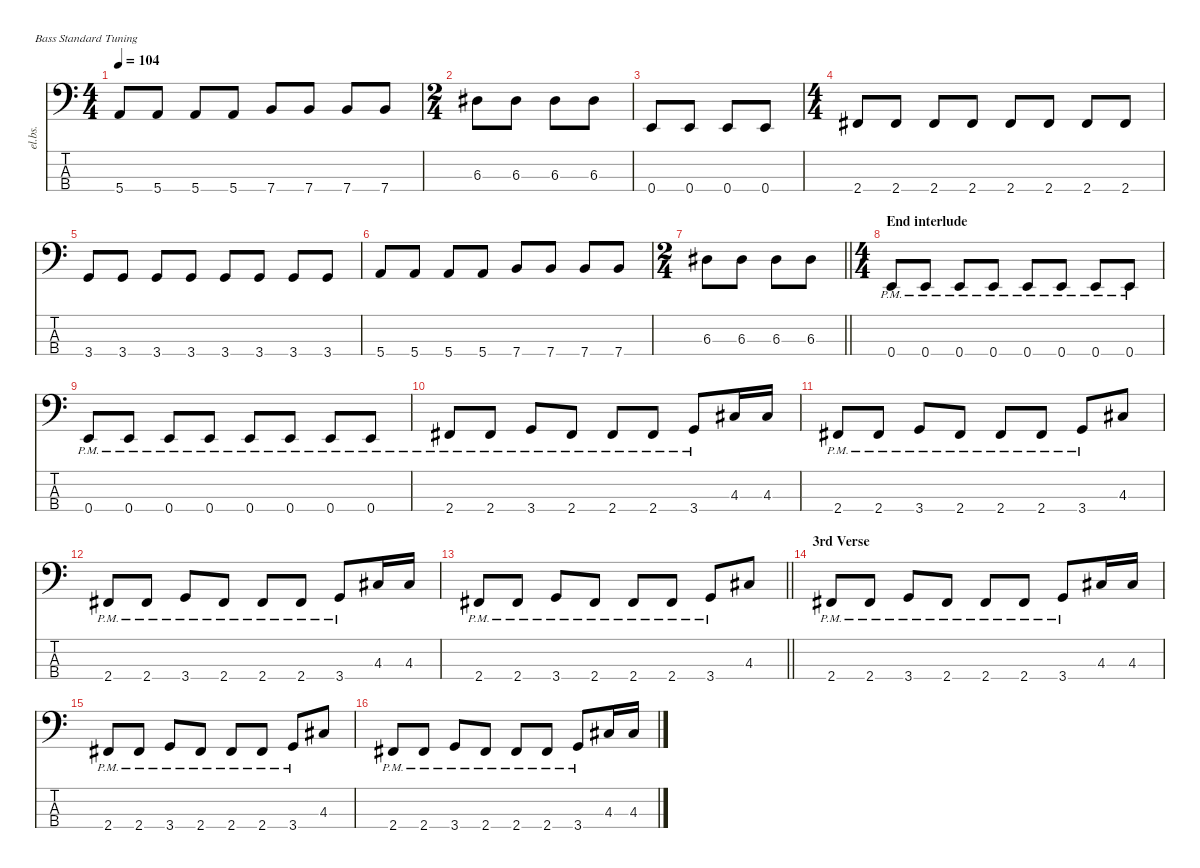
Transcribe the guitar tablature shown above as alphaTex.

\defaultSystemsLayout 4
\hideDynamics
\bracketExtendMode nobrackets
\track ("Cliff Burton" "el.bs.") {mute instrument electricbassfinger}
\staff {score tabs}
\tuning (G2 D2 A1 E1)
\ts (4 4)
\tempo 104
\clef f4
\ks c
5.4.8{dy fff} 5.4.8 5.4.8 5.4.8 7.4.8 7.4.8 7.4.8 7.4.8 |
\ts (2 4)
\beaming (8 2 2)
6.3{acc #}.8 6.3{acc #}.8 6.3{acc #}.8 6.3{acc #}.8 |
0.4.8 0.4.8 0.4.8 0.4.8 |
\ts (4 4)
\beaming (8 2 2 2 2)
2.4{acc #}.8 2.4{acc #}.8 2.4{acc #}.8 2.4{acc #}.8 2.4{acc #}.8 2.4{acc #}.8 2.4{acc #}.8 2.4{acc #}.8 |
3.4.8 3.4.8 3.4.8 3.4.8 3.4.8 3.4.8 3.4.8 3.4.8 |
5.4.8 5.4.8 5.4.8 5.4.8 7.4.8 7.4.8 7.4.8 7.4.8 |
\ts (2 4)
\beaming (8 2 2)
\barLineRight lightlight
6.3{acc #}.8 6.3{acc #}.8 6.3{acc #}.8 6.3{acc #}.8 |
\ts (4 4)
\beaming (8 2 2 2 2)
\section ("" "End interlude")
0.4{pm}.8 0.4{pm}.8 0.4{pm}.8 0.4{pm}.8 0.4{pm}.8 0.4{pm}.8 0.4{pm}.8 0.4{pm}.8 |
0.4{pm}.8 0.4{pm}.8 0.4{pm}.8 0.4{pm}.8 0.4{pm}.8 0.4{pm}.8 0.4{pm}.8 0.4{pm}.8 |
2.4{pm acc #}.8 2.4{pm acc #}.8 3.4{pm}.8 2.4{pm acc #}.8 2.4{pm acc #}.8 2.4{pm acc #}.8 3.4{pm}.8 4.3{acc #}.16 4.3{acc #}.16 |
2.4{pm acc #}.8 2.4{pm acc #}.8 3.4{pm}.8 2.4{pm acc #}.8 2.4{pm acc #}.8 2.4{pm acc #}.8 3.4{pm}.8 4.3{acc #}.8 |
2.4{pm acc #}.8 2.4{pm acc #}.8 3.4{pm}.8 2.4{pm acc #}.8 2.4{pm acc #}.8 2.4{pm acc #}.8 3.4{pm}.8 4.3{acc #}.16 4.3{acc #}.16 |
\barLineRight lightlight
2.4{pm acc #}.8 2.4{pm acc #}.8 3.4{pm}.8 2.4{pm acc #}.8 2.4{pm acc #}.8 2.4{pm acc #}.8 3.4{pm}.8 4.3{acc #}.8 |
\section ("" "3rd Verse")
2.4{pm acc #}.8 2.4{pm acc #}.8 3.4{pm}.8 2.4{pm acc #}.8 2.4{pm acc #}.8 2.4{pm acc #}.8 3.4{pm}.8 4.3{acc #}.16 4.3{acc #}.16 |
2.4{pm acc #}.8 2.4{pm acc #}.8 3.4{pm}.8 2.4{pm acc #}.8 2.4{pm acc #}.8 2.4{pm acc #}.8 3.4{pm}.8 4.3{acc #}.8 |
2.4{pm acc #}.8 2.4{pm acc #}.8 3.4{pm}.8 2.4{pm acc #}.8 2.4{pm acc #}.8 2.4{pm acc #}.8 3.4{pm}.8 4.3{acc #}.16 4.3{acc #}.16
